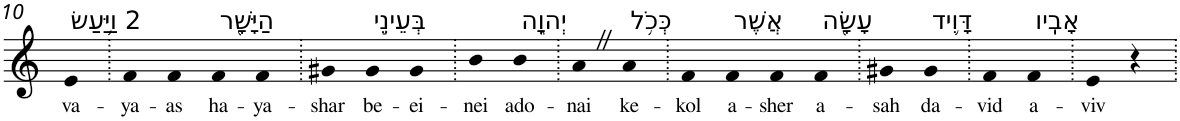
**kern	**text
*part1	*part1
*staff1	*staff1
*I"Piano	*
*I'Pno	*
!!LO:PB:g=z
*clefG2	*
*k[]	*
=10	=10
!LO:TX:a:t=2 וַיַּ֥עַשׂ	!
!	!LO:LY:b
4e	va-
=11.	=11.
!	!LO:LY:b
4f	-ya-
!	!LO:LY:b
4f	-as
!LO:TX:a:t=הַיָּשָׁ֖ר	!
!	!LO:LY:b
4f	ha-
!	!LO:LY:b
4f	-ya-
=12.	=12.
!	!LO:LY:b
4g#X	-shar
!LO:TX:a:t=בְּעֵינֵ֣י	!
!	!LO:LY:b
4g#	be-
!	!LO:LY:b
4g#	-ei-
=13.	=13.
!	!LO:LY:b
4b	-nei
!LO:TX:a:t=יְהוָ֑ה	!
!	!LO:LY:b
4b	ado-
=14.	=14.
!	!LO:LY:b
4aZ	-nai
!LO:TX:a:t=כְּכֹ֥ל	!
!	!LO:LY:b
4a	ke-
=15.	=15.
!	!LO:LY:b
4f	-kol
!LO:TX:a:t=אֲשֶׁר	!
!	!LO:LY:b
4f	a-
!	!LO:LY:b
4f	-sher
!LO:TX:a:t=עָשָׂ֖ה	!
!	!LO:LY:b
4f	a-
=16.	=16.
!	!LO:LY:b
4g#X	-sah
!LO:TX:a:t=דָּוִ֥יד	!
!	!LO:LY:b
4g#	da-
=17.	=17.
!	!LO:LY:b
4f	-vid
!LO:TX:a:t=אָבִֽיו	!
!	!LO:LY:b
4f	a-
=18.	=18.
!	!LO:LY:b
4e	-viv
4r	.
=.	=.
*-	*-
